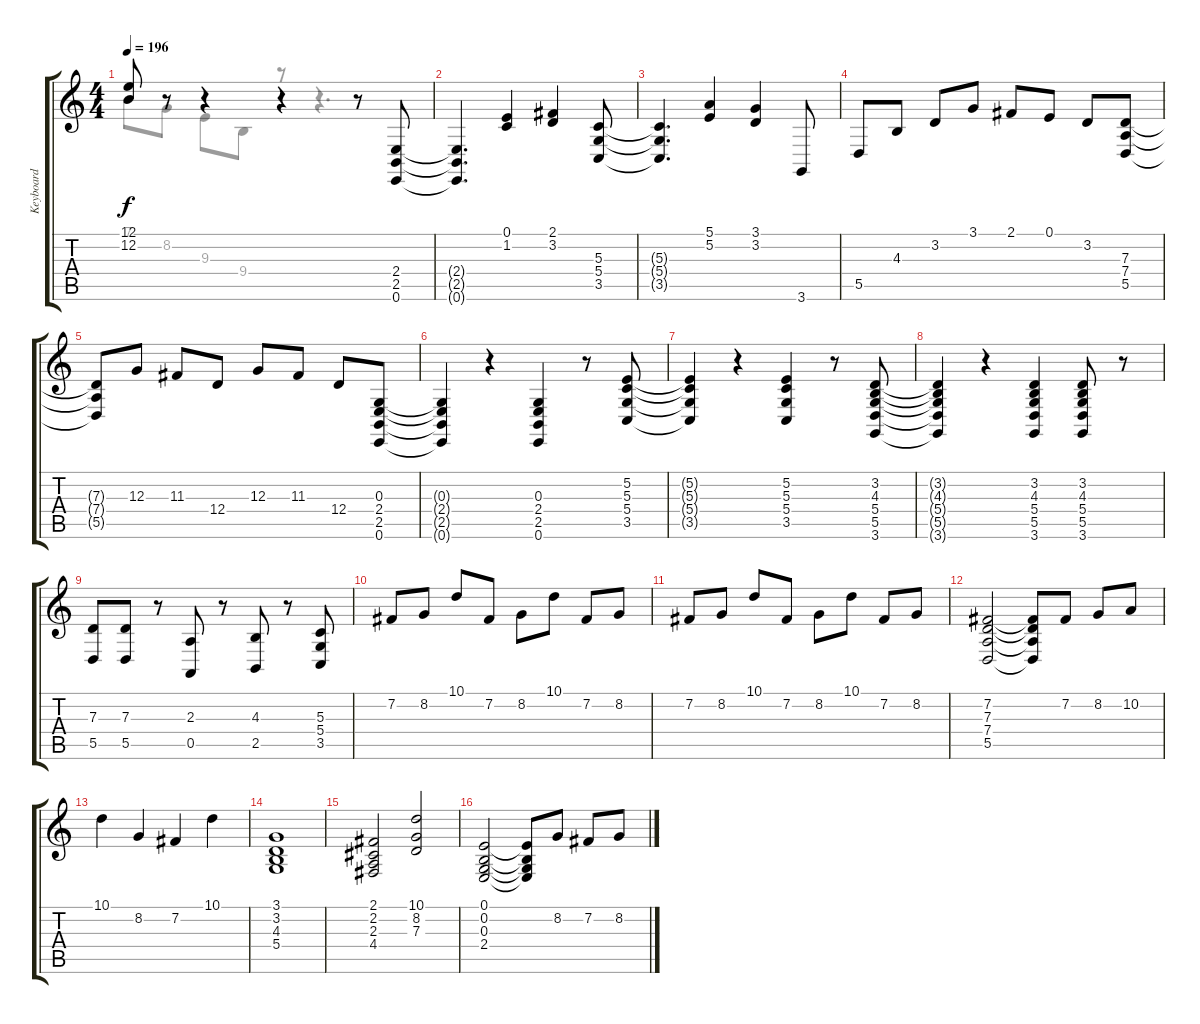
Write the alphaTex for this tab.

\track ("Keyboard" "Keyboard") {instrument acousticgrandpiano}
\staff {score tabs}
\tuning (E4 B3 G3 D3 A2 E2) {hide}
\voice
\ts (4 4)
\tempo 196
\clef g2
\ks c
(12.1{t} 12.2{t}).8{dy f} r.8 r.4 r.4 r.8 (2.4 2.5 0.6).8 |
(2.4{t} 2.5{t} 0.6{t}).4{d} (0.1 1.2).4 (2.1 3.2).4 (5.3 5.4 3.5).8 |
(5.3{t} 5.4{t} 3.5{t}).4{d} (5.1 5.2).4 (3.1 3.2).4 3.6.8 |
5.5.8 4.3.8 3.2.8 3.1.8 2.1.8 0.1.8 3.2.8 (7.3 7.4 5.5).8 |
(7.3{t} 7.4{t} 5.5{t}).8 12.3.8 11.3.8 12.4.8 12.3.8 11.3.8 12.4.8 (0.3 2.4 2.5 0.6).8 |
(0.3{t} 2.4{t} 2.5{t} 0.6{t}).4 r.4 (0.3 2.4 2.5 0.6).4 r.8 (5.2 5.3 5.4 3.5).8 |
(5.2{t} 5.3{t} 5.4{t} 3.5{t}).4 r.4 (5.2 5.3 5.4 3.5).4 r.8 (3.2 4.3 5.4 5.5 3.6).8 |
(3.2{t} 4.3{t} 5.4{t} 5.5{t} 3.6{t}).4 r.4 (3.2 4.3 5.4 5.5 3.6).4 (3.2 4.3 5.4 5.5 3.6).8 r.8 |
(7.3 5.5).8 (7.3 5.5).8 r.8 (2.3 0.5).8 r.8 (4.3 2.5).8 r.8 (5.3 5.4 3.5).8 |
7.2.8 8.2.8 10.1.8 7.2.8 8.2.8 10.1.8 7.2.8 8.2.8 |
7.2.8 8.2.8 10.1.8 7.2.8 8.2.8 10.1.8 7.2.8 8.2.8 |
(7.2 7.3 7.4 5.5).2 (7.2{t} 7.3{t} 7.4{t} 5.5{t}).8 7.2.8 8.2.8 10.2.8 |
10.1.4 8.2.4 7.2.4 10.1.4 |
(3.1 3.2 4.3 5.4).1 |
(2.1 2.2 2.3 4.4).2 (10.1 8.2 7.3).2 |
(0.1 0.2 0.3 2.4).2 (0.1{t} 0.2{t} 0.3{t} 2.4{t}).8 8.2.8 7.2.8 8.2.8
\voice
\clef g2
\ottava regular
\simile none
\ks c
7.1.8{dy f} 8.2.8 9.3.8 9.4.8 r.8 r.4{d} |
|
|
|
|
|
|
|
|
|
|
|
|
|
|
